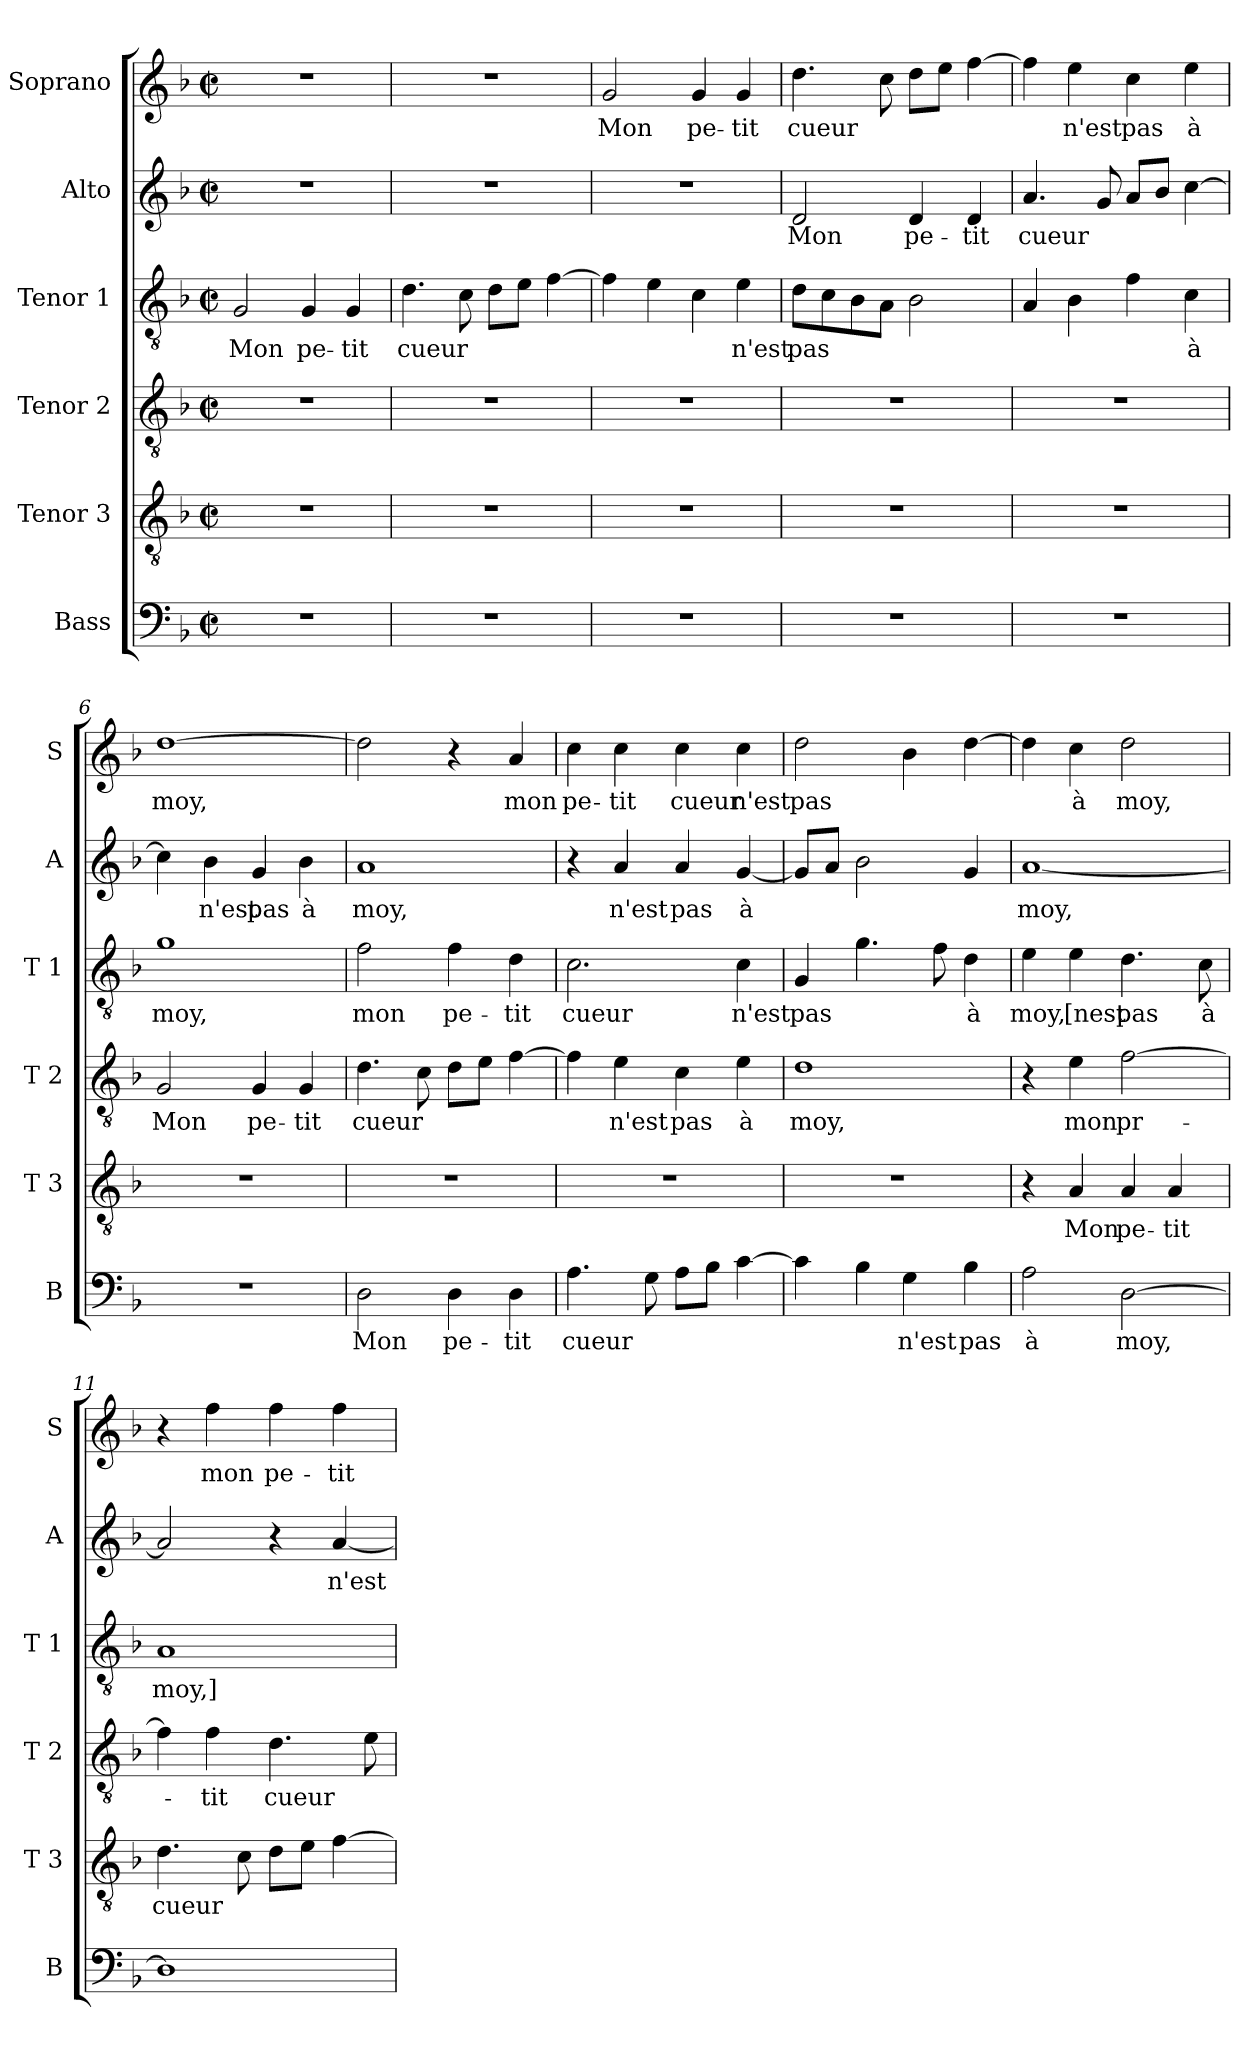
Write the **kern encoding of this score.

**kern	**text	**kern	**text	**kern	**text	**kern	**text	**kern	**text	**kern	**text
*part6	*part6	*part5	*part5	*part4	*part4	*part3	*part3	*part2	*part2	*part1	*part1
*staff6	*staff6	*staff5	*staff5	*staff4	*staff4	*staff3	*staff3	*staff2	*staff2	*staff1	*staff1
*I"Bass	*	*I"Tenor 3	*	*I"Tenor 2	*	*I"Tenor 1	*	*I"Alto	*	*I"Soprano	*
*I'B	*	*I'T 3	*	*I'T 2	*	*I'T 1	*	*I'A	*	*I'S	*
*clefF4	*	*clefGv2	*	*clefGv2	*	*clefGv2	*	*clefG2	*	*clefG2	*
*k[b-]	*	*k[b-]	*	*k[b-]	*	*k[b-]	*	*k[b-]	*	*k[b-]	*
*F:	*	*F:	*	*F:	*	*F:	*	*F:	*	*F:	*
*M2/2	*	*M2/2	*	*M2/2	*	*M2/2	*	*M2/2	*	*M2/2	*
*met(c|)	*	*met(c|)	*	*met(c|)	*	*met(c|)	*	*met(c|)	*	*met(c|)	*
=1	=1	=1	=1	=1	=1	=1	=1	=1	=1	=1	=1
1r	.	1r	.	1r	.	2G/	Mon	1r	.	1r	.
.	.	.	.	.	.	4G/	pe-	.	.	.	.
.	.	.	.	.	.	4G/	-tit	.	.	.	.
=2	=2	=2	=2	=2	=2	=2	=2	=2	=2	=2	=2
1r	.	1r	.	1r	.	4.d\	cueur	1r	.	1r	.
.	.	.	.	.	.	8c\	.	.	.	.	.
.	.	.	.	.	.	8d\L	.	.	.	.	.
.	.	.	.	.	.	8e\J	.	.	.	.	.
.	.	.	.	.	.	[4f\	.	.	.	.	.
=3	=3	=3	=3	=3	=3	=3	=3	=3	=3	=3	=3
1r	.	1r	.	1r	.	4f\]	.	1r	.	2g/	Mon
.	.	.	.	.	.	4e\	.	.	.	.	.
.	.	.	.	.	.	4c\	.	.	.	4g/	pe-
.	.	.	.	.	.	4e\	n'est	.	.	4g/	-tit
=4	=4	=4	=4	=4	=4	=4	=4	=4	=4	=4	=4
1r	.	1r	.	1r	.	8d\L	pas	2d/	Mon	4.dd\	cueur
.	.	.	.	.	.	8c\	.	.	.	.	.
.	.	.	.	.	.	8B-\	.	.	.	.	.
.	.	.	.	.	.	8A\J	.	.	.	8cc\	.
.	.	.	.	.	.	2B-\	.	4d/	pe-	8dd\L	.
.	.	.	.	.	.	.	.	.	.	8ee\J	.
.	.	.	.	.	.	.	.	4d/	-tit	[4ff\	.
=5	=5	=5	=5	=5	=5	=5	=5	=5	=5	=5	=5
1r	.	1r	.	1r	.	4A/	.	4.a/	cueur	4ff\]	.
.	.	.	.	.	.	4B-\	.	.	.	4ee\	n'est
.	.	.	.	.	.	.	.	8g/	.	.	.
.	.	.	.	.	.	4f\	.	8a/L	.	4cc\	pas
.	.	.	.	.	.	.	.	8b-/J	.	.	.
.	.	.	.	.	.	4c\	à	[4cc\	.	4ee\	à
!!LO:LB:g=z
=6	=6	=6	=6	=6	=6	=6	=6	=6	=6	=6	=6
1r	.	1r	.	2G/	Mon	1g	moy,	4cc\]	.	[1dd	moy,
.	.	.	.	.	.	.	.	4b-\	n'est	.	.
.	.	.	.	4G/	pe-	.	.	4g/	pas	.	.
.	.	.	.	4G/	-tit	.	.	4b-\	à	.	.
=7	=7	=7	=7	=7	=7	=7	=7	=7	=7	=7	=7
2D\	Mon	1r	.	4.d\	cueur	2f\	mon	1a	moy,	2dd\]	.
.	.	.	.	8c\	.	.	.	.	.	.	.
4D\	pe-	.	.	8d\L	.	4f\	pe-	.	.	4r	.
.	.	.	.	8e\J	.	.	.	.	.	.	.
4D\	-tit	.	.	[4f\	.	4d\	-tit	.	.	4a/	mon
=8	=8	=8	=8	=8	=8	=8	=8	=8	=8	=8	=8
4.A\	cueur	1r	.	4f\]	.	2.c\	cueur	4r	.	4cc\	pe-
.	.	.	.	4e\	n'est	.	.	4a/	n'est	4cc\	-tit
8G\	.	.	.	.	.	.	.	.	.	.	.
8A\L	.	.	.	4c\	pas	.	.	4a/	pas	4cc\	cueur
8B-\J	.	.	.	.	.	.	.	.	.	.	.
[4c\	.	.	.	4e\	à	4c\	n'est	[4g/	à	4cc\	n'est
=9	=9	=9	=9	=9	=9	=9	=9	=9	=9	=9	=9
4c\]	.	1r	.	1d	moy,	4G/	pas	8g/L]	.	2dd\	pas
.	.	.	.	.	.	.	.	8a/J	.	.	.
4B-\	.	.	.	.	.	4.g\	.	2b-\	.	.	.
4G\	n'est	.	.	.	.	.	.	.	.	4b-\	.
.	.	.	.	.	.	8f\	.	.	.	.	.
4B-\	pas	.	.	.	.	4d\	à	4g/	.	[4dd\	.
=10	=10	=10	=10	=10	=10	=10	=10	=10	=10	=10	=10
2A\	à	4r	.	4r	.	4e\	moy,	[1a	moy,	4dd\]	.
.	.	4A/	Mon	4e\	mon	4e\	[nest	.	.	4cc\	à
[2D\	moy,	4A/	pe-	[2f\	pr-	4.d\	pas	.	.	2dd\	moy,
.	.	4A/	-tit	.	.	.	.	.	.	.	.
.	.	.	.	.	.	8c\	à	.	.	.	.
=11	=11	=11	=11	=11	=11	=11	=11	=11	=11	=11	=11
1D]	.	4.d\	cueur	4f\]	.	1A	moy,]	2a/]	.	4r	.
.	.	.	.	4f\	-tit	.	.	.	.	4ff\	mon
.	.	8c\	.	.	.	.	.	.	.	.	.
.	.	8d\L	.	4.d\	cueur	.	.	4r	.	4ff\	pe-
.	.	8e\J	.	.	.	.	.	.	.	.	.
.	.	[4f\	.	.	.	.	.	[4a/	n'est	4ff\	-tit
.	.	.	.	8e\	.	.	.	.	.	.	.
=	=	=	=	=	=	=	=	=	=	=	=
*-	*-	*-	*-	*-	*-	*-	*-	*-	*-	*-	*-
